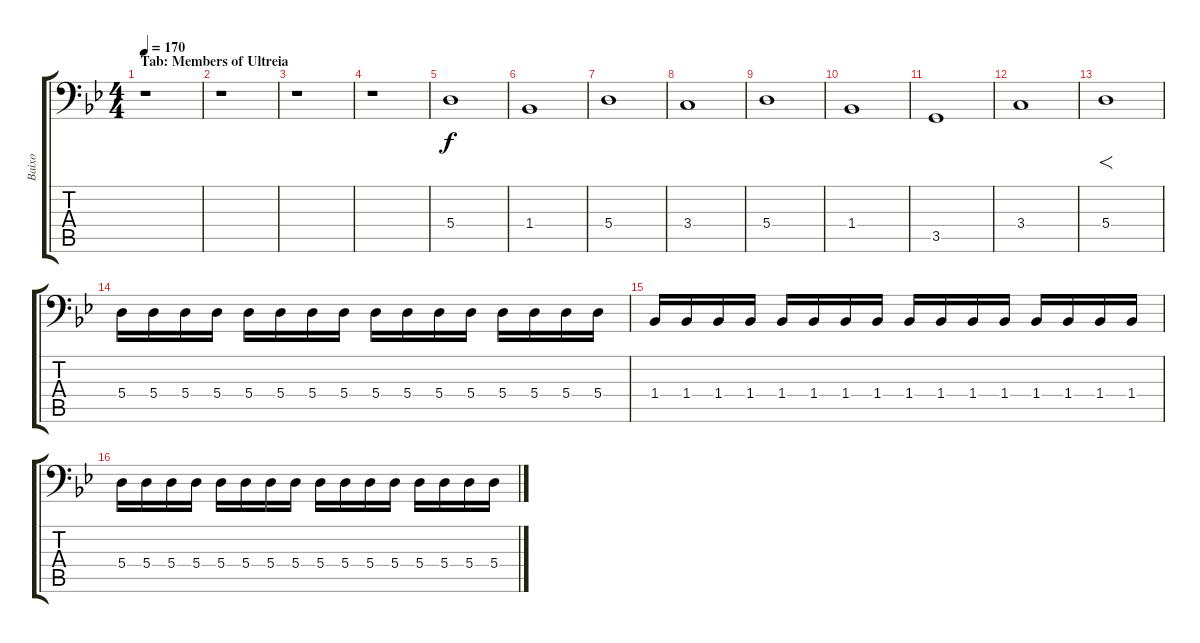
\track ("Baixo" "Baixo") {instrument electricbassfinger}
\staff {score tabs}
\tuning (C3 G2 D2 A1 E1 B0) {hide}
\ts (4 4)
\section ("" "Tab: Members of Ultreia")
\tempo 170
\clef f4
\ks bb
r.1{dy f instrument electricbassfinger} |
r.1 |
r.1 |
r.1 |
5.4.1 |
1.4.1 |
5.4.1 |
3.4.1 |
5.4.1 |
1.4.1 |
3.5.1 |
3.4.1 |
5.4.1{f} |
5.4.16 5.4.16 5.4.16 5.4.16 5.4.16 5.4.16 5.4.16 5.4.16 5.4.16 5.4.16 5.4.16 5.4.16 5.4.16 5.4.16 5.4.16 5.4.16 |
1.4.16 1.4.16 1.4.16 1.4.16 1.4.16 1.4.16 1.4.16 1.4.16 1.4.16 1.4.16 1.4.16 1.4.16 1.4.16 1.4.16 1.4.16 1.4.16 |
5.4.16 5.4.16 5.4.16 5.4.16 5.4.16 5.4.16 5.4.16 5.4.16 5.4.16 5.4.16 5.4.16 5.4.16 5.4.16 5.4.16 5.4.16 5.4.16
